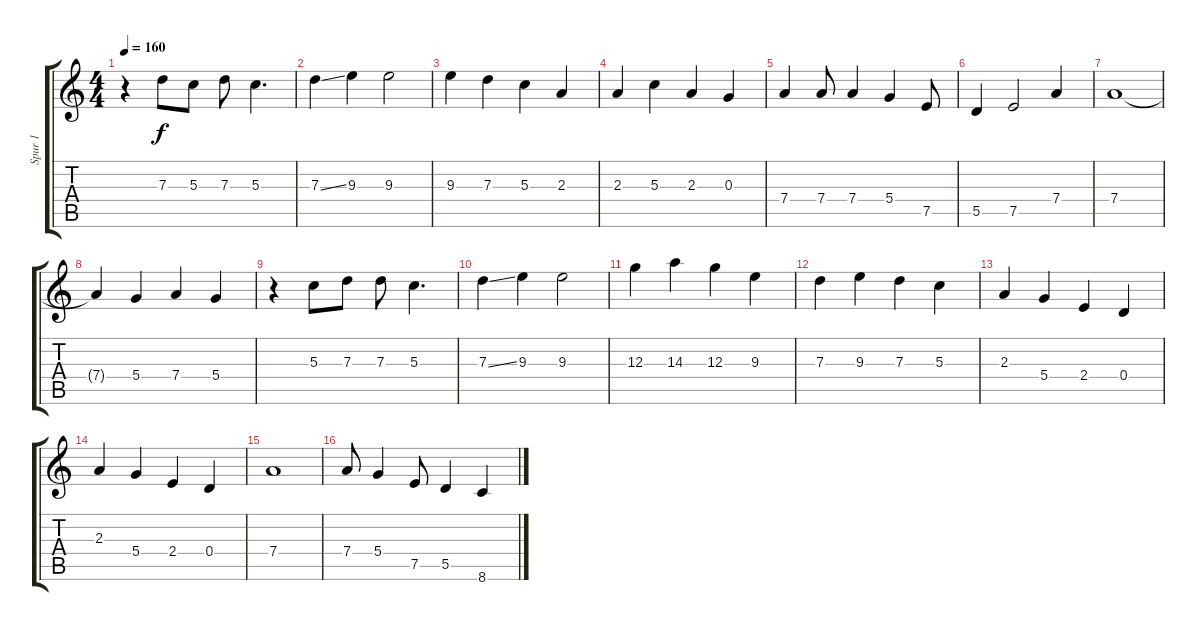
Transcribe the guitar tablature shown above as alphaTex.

\track ("Spur 1" "Spur 1") {instrument distortionguitar}
\staff {score tabs}
\tuning (E4 B3 G3 D3 A2 E2) {hide}
\ts (4 4)
\tempo 160
\clef g2
\ks c
r.4{dy f} 7.3.8 5.3.8 7.3.8 5.3.4{d} |
7.3{ss}.4 9.3.4 9.3.2 |
9.3.4 7.3.4 5.3.4 2.3.4 |
2.3.4 5.3.4 2.3.4 0.3.4 |
7.4.4 7.4.8 7.4.4 5.4.4 7.5.8 |
5.5.4 7.5.2 7.4.4 |
7.4.1 |
7.4{t}.4 5.4.4 7.4.4 5.4.4 |
r.4 5.3.8 7.3.8 7.3.8 5.3.4{d} |
7.3{ss}.4 9.3.4 9.3.2 |
12.3.4 14.3.4 12.3.4 9.3.4 |
7.3.4 9.3.4 7.3.4 5.3.4 |
2.3.4 5.4.4 2.4.4 0.4.4 |
2.3.4 5.4.4 2.4.4 0.4.4 |
7.4.1 |
7.4.8 5.4.4 7.5.8 5.5.4 8.6.4
